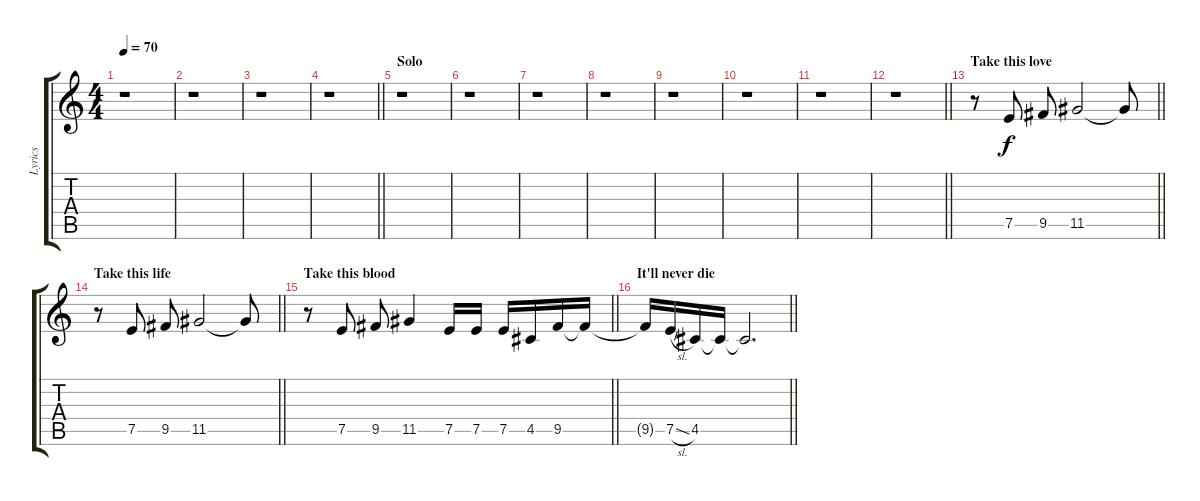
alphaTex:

\track ("Lyrics" "Lyrics") {instrument contrabass}
\staff {score tabs}
\tuning (E4 B3 G3 D3 A2 E2) {hide}
\ts (4 4)
\tempo 70
\clef g2
\ks c
r.1{dy f} |
r.1 |
r.1 |
\barLineRight lightlight
r.1 |
\section ("" "Solo")
r.1 |
r.1 |
r.1 |
r.1 |
r.1 |
r.1 |
r.1 |
\barLineRight lightlight
r.1 |
\section ("" "Take this love")
\barLineRight lightlight
r.8 7.5.8 9.5.8 11.5.2 11.5{t}.8 |
\section ("" "Take this life")
\barLineRight lightlight
r.8 7.5.8 9.5.8 11.5.2 11.5{t}.8 |
\section ("" "Take this blood")
\barLineRight lightlight
r.8 7.5.8 9.5.8 11.5.4 7.5.16 7.5.16 7.5.16 4.5.16 9.5.16 9.5{t}.16 |
\section ("" "It'll never die")
\barLineRight lightlight
9.5{t}.16 7.5{sl}.16 4.5.16 4.5{t}.16 4.5{t}.2{d}
